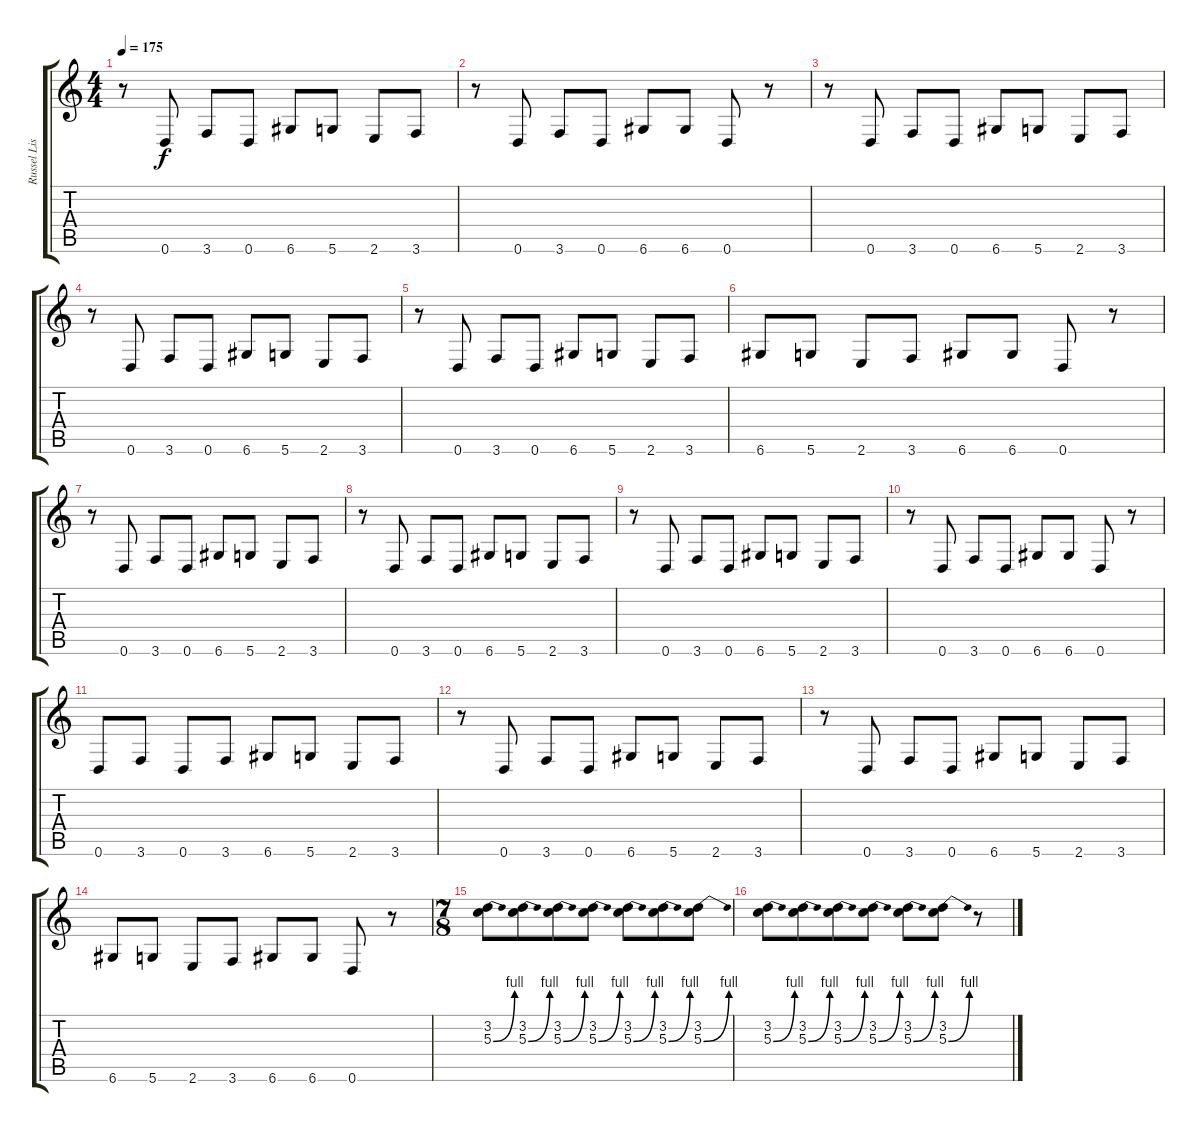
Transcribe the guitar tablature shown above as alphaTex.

\track ("Russel Lissack (Destortion Guitar)" "Russel Lis") {instrument overdrivenguitar}
\staff {score tabs}
\tuning (E4 B3 G3 D3 A2 D2) {hide}
\ts (4 4)
\tempo 175
\clef g2
\ks c
r.8{dy f} 0.6.8 3.6.8 0.6.8 6.6.8 5.6.8 2.6.8 3.6.8 |
r.8 0.6.8 3.6.8 0.6.8 6.6.8 6.6.8 0.6.8 r.8 |
r.8 0.6.8 3.6.8 0.6.8 6.6.8 5.6.8 2.6.8 3.6.8 |
r.8 0.6.8 3.6.8 0.6.8 6.6.8 5.6.8 2.6.8 3.6.8 |
r.8 0.6.8 3.6.8 0.6.8 6.6.8 5.6.8 2.6.8 3.6.8 |
6.6.8 5.6.8 2.6.8 3.6.8 6.6.8 6.6.8 0.6.8 r.8 |
r.8 0.6.8 3.6.8 0.6.8 6.6.8 5.6.8 2.6.8 3.6.8 |
r.8 0.6.8 3.6.8 0.6.8 6.6.8 5.6.8 2.6.8 3.6.8 |
r.8 0.6.8 3.6.8 0.6.8 6.6.8 5.6.8 2.6.8 3.6.8 |
r.8 0.6.8 3.6.8 0.6.8 6.6.8 6.6.8 0.6.8 r.8 |
0.6.8 3.6.8 0.6.8 3.6.8 6.6.8 5.6.8 2.6.8 3.6.8 |
r.8 0.6.8 3.6.8 0.6.8 6.6.8 5.6.8 2.6.8 3.6.8 |
r.8 0.6.8 3.6.8 0.6.8 6.6.8 5.6.8 2.6.8 3.6.8 |
6.6.8 5.6.8 2.6.8 3.6.8 6.6.8 6.6.8 0.6.8 r.8 |
\ts (7 8)
(3.2 5.3{be (bend 0 0 60 4)}).8 (3.2 5.3{be (bend 0 0 60 4)}).8 (3.2 5.3{be (bend 0 0 60 4)}).8 (3.2 5.3{be (bend 0 0 60 4)}).8 (3.2 5.3{be (bend 0 0 60 4)}).8 (3.2 5.3{be (bend 0 0 60 4)}).8 (3.2 5.3{be (bend 0 0 60 4)}).8 |
(3.2 5.3{be (bend 0 0 60 4)}).8 (3.2 5.3{be (bend 0 0 60 4)}).8 (3.2 5.3{be (bend 0 0 60 4)}).8 (3.2 5.3{be (bend 0 0 60 4)}).8 (3.2 5.3{be (bend 0 0 60 4)}).8 (3.2 5.3{be (bend 0 0 60 4)}).8 r.8
